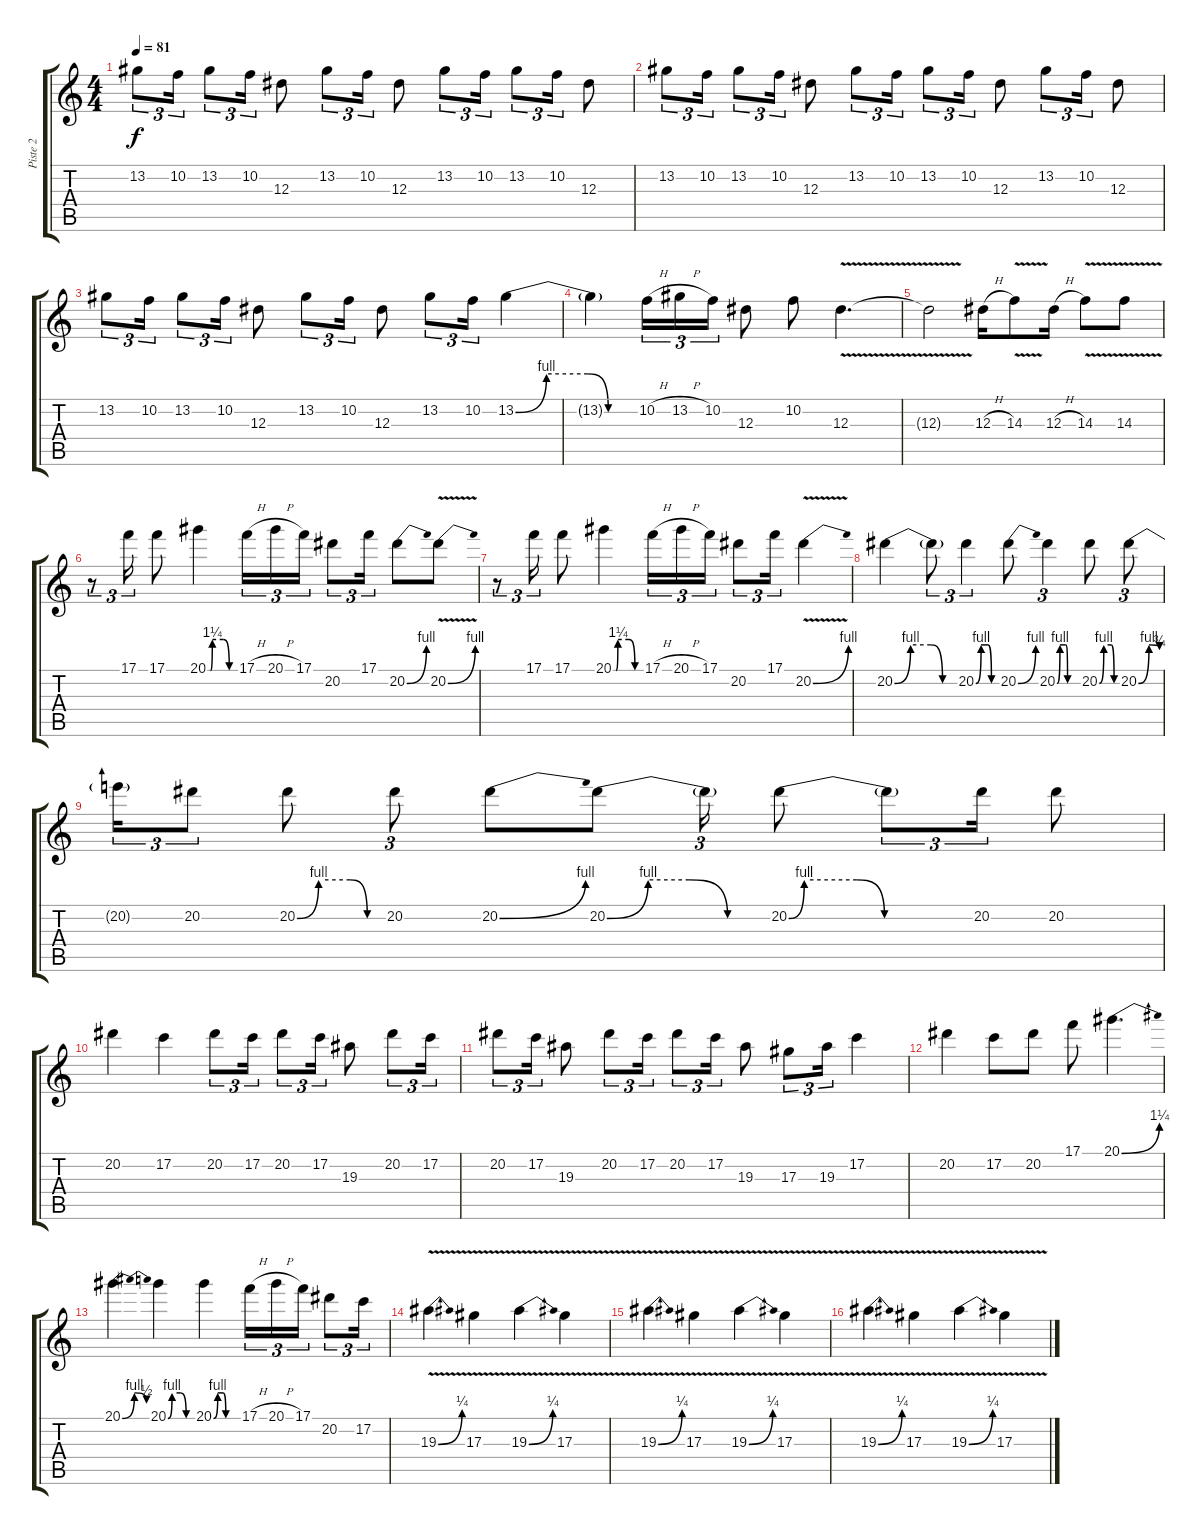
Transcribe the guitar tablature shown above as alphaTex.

\track ("Piste 2" "Piste 2") {instrument distortionguitar}
\staff {score tabs}
\tuning (C4 G3 Eb3 Bb2 F2 C2) {hide}
\ts (4 4)
\tempo 81
\clef g2
\ks c
13.2.8{tu (3 2) dy f} 10.2.16{tu (3 2)} 13.2.8{tu (3 2)} 10.2.16{tu (3 2)} 12.3.8 13.2.8{tu (3 2)} 10.2.16{tu (3 2)} 12.3.8 13.2.8{tu (3 2)} 10.2.16{tu (3 2)} 13.2.8{tu (3 2)} 10.2.16{tu (3 2)} 12.3.8 |
13.2.8{tu (3 2)} 10.2.16{tu (3 2)} 13.2.8{tu (3 2)} 10.2.16{tu (3 2)} 12.3.8 13.2.8{tu (3 2)} 10.2.16{tu (3 2)} 13.2.8{tu (3 2)} 10.2.16{tu (3 2)} 12.3.8 13.2.8{tu (3 2)} 10.2.16{tu (3 2)} 12.3.8 |
13.2.8{tu (3 2)} 10.2.16{tu (3 2)} 13.2.8{tu (3 2)} 10.2.16{tu (3 2)} 12.3.8 13.2.8{tu (3 2)} 10.2.16{tu (3 2)} 12.3.8 13.2.8{tu (3 2)} 10.2.16{tu (3 2)} 13.2{be (custom 0 0 15 4 35 4 45 0 60 0)}.4 |
13.2{t}.4 10.2{h}.16{tu (3 2)} 13.2{h}.16{tu (3 2)} 10.2.16{tu (3 2)} 12.3.8 10.2.8 12.3{v}.4{d} |
12.3{t}.2 12.3{h}.16 14.3{v}.8 12.3{h}.16 14.3{v}.8 14.3{v}.8 |
r.8{tu (3 2)} 17.1.16{tu (3 2)} 17.1.8 20.1{be (custom 0 0 6 0 10 5 34 5 47 0 60 0)}.4 17.1{h}.16{tu (3 2)} 20.1{h}.16{tu (3 2)} 17.1.16{tu (3 2)} 20.2.8{tu (3 2)} 17.1.16{tu (3 2)} 20.2{be (bend 0 0 60 4)}.8 20.2{be (bend 0 0 60 4) v}.8 |
r.8{tu (3 2)} 17.1.16{tu (3 2)} 17.1.8 20.1{be (custom 0 0 6 0 10 5 34 5 47 0 60 0)}.4 17.1{h}.16{tu (3 2)} 20.1{h}.16{tu (3 2)} 17.1.16{tu (3 2)} 20.2.8{tu (3 2)} 17.1.16{tu (3 2)} 20.2{be (bend 0 0 60 4) v}.4 |
20.2{be (custom 0 0 15 4 34 4 45 0 60 0)}.4 20.2{t}.8{tu (3 2)} 20.2{be (custom 0 0 15 4 35 4 45 0 60 0)}.4{tu (3 2)} 20.2{be (bend 0 0 60 4)}.8 20.2{be (custom 0 0 8 4 25 4 30 0 60 0)}.4{tu (3 2)} 20.2{be (custom 0 0 15 4 40 4 50 0 60 0)}.8 20.2{be (bendrelease 0 0 15 4 15 4 60 3)}.8{tu (3 2)} |
20.2{t}.16{tu (3 2)} 20.2.8{tu (3 2)} 20.2{be (custom 0 0 15 4 37 4 49 0 60 0)}.8 20.2.8{tu (3 2)} 20.2{be (bend 0 0 60 4)}.8 20.2{be (custom 0 0 15 4 30 4 44 0 60 0)}.8 20.2{t}.16{tu (3 2)} 20.2{be (custom 0 0 5 4 22 4 31 0 40 0 60 0)}.8 20.2{t}.8{tu (3 2)} 20.2.16{tu (3 2)} 20.2.8 |
20.2.4 17.2.4 20.2.8{tu (3 2)} 17.2.16{tu (3 2)} 20.2.8{tu (3 2)} 17.2.16{tu (3 2)} 19.3.8 20.2.8{tu (3 2)} 17.2.16{tu (3 2)} |
20.2.8{tu (3 2)} 17.2.16{tu (3 2)} 19.3.8 20.2.8{tu (3 2)} 17.2.16{tu (3 2)} 20.2.8{tu (3 2)} 17.2.16{tu (3 2)} 19.3.8 17.3.8{tu (3 2)} 19.3.16{tu (3 2)} 17.2.4 |
20.2.4 17.2.8 20.2.8 17.1.8 20.1{be (bend 0 0 60 5)}.4{d} |
20.1{be (bendrelease 0 0 10 4 30 4 60 2)}.4 20.1{be (custom 0 0 10 4 30 4 45 0 60 0)}.4 20.1{be (custom 0 0 10 4 23 4 30 0 60 0)}.4 17.1{h}.16{tu (3 2)} 20.1{h}.16{tu (3 2)} 17.1.16{tu (3 2)} 20.2.8{tu (3 2)} 17.2.16{tu (3 2)} |
19.3{be (bend 0 0 60 1) v}.4 17.3{v}.4 19.3{be (bend 0 0 60 1) v}.4 17.3{v}.4 |
19.3{be (bend 0 0 60 1) v}.4 17.3{v}.4 19.3{be (bend 0 0 60 1) v}.4 17.3{v}.4 |
19.3{be (bend 0 0 60 1) v}.4 17.3{v}.4 19.3{be (bend 0 0 60 1) v}.4 17.3{v}.4
